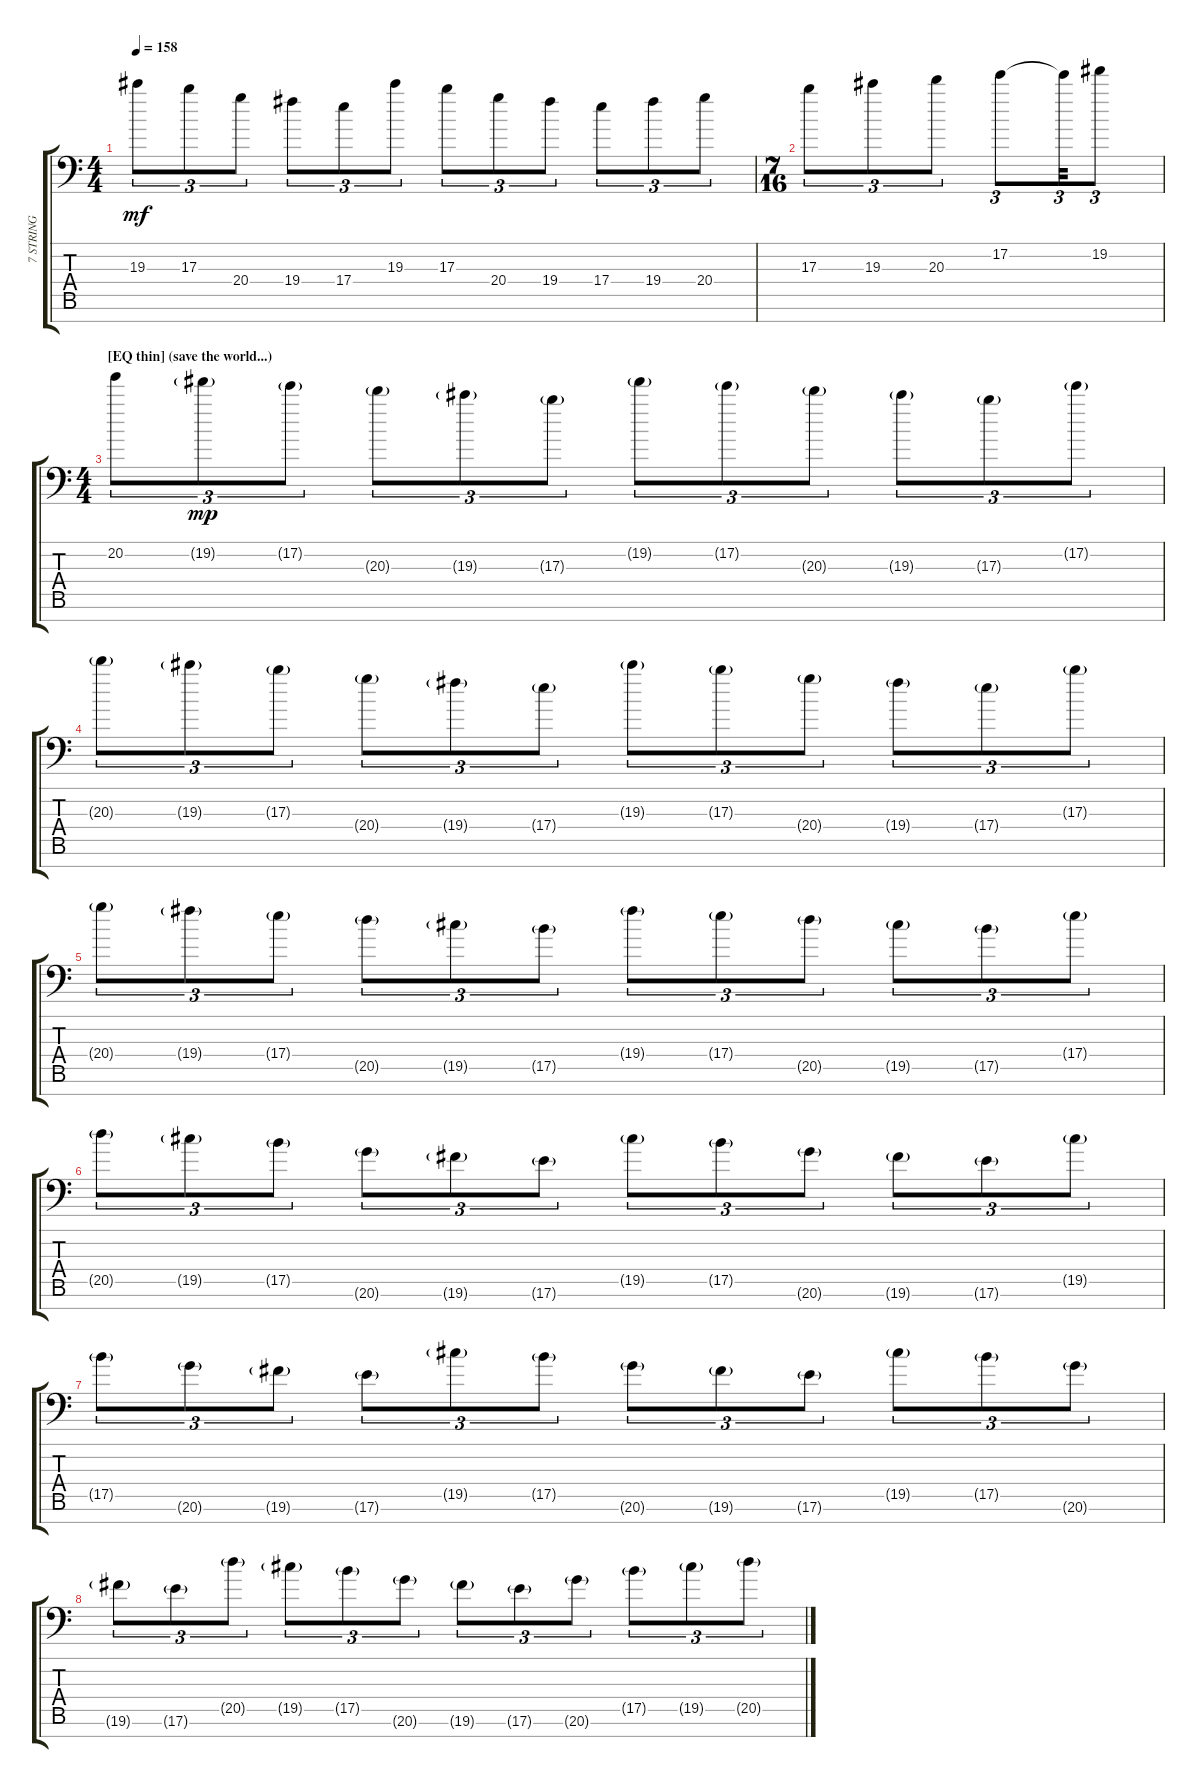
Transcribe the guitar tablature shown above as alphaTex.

\track ("7 STRING" "7 STRING") {instrument distortionguitar}
\staff {score tabs}
\tuning (Eb4 B3 Gb3 B2 Gb2 B1 Gb1) {hide}
\ts (4 4)
\tempo 158
\clef f4
\ks c
19.3.8{tu (3 2) dy mf} 17.3.8{tu (3 2)} 20.4.8{tu (3 2)} 19.4.8{tu (3 2)} 17.4.8{tu (3 2)} 19.3.8{tu (3 2)} 17.3.8{tu (3 2)} 20.4.8{tu (3 2)} 19.4.8{tu (3 2)} 17.4.8{tu (3 2)} 19.4.8{tu (3 2)} 20.4.8{tu (3 2)} |
\ts (7 16)
17.3.8{tu (3 2)} 19.3.8{tu (3 2)} 20.3.8{tu (3 2)} 17.2.8{tu (3 2)} 17.2{t}.32{tu (3 2)} 19.2.8{tu (3 2)} |
\ts (4 4)
\section ("" "[EQ thin] (save the world...)")
20.2.8{tu (3 2)} 19.2{g}.8{tu (3 2) dy mp} 17.2{g}.8{tu (3 2)} 20.3{g}.8{tu (3 2)} 19.3{g}.8{tu (3 2)} 17.3{g}.8{tu (3 2)} 19.2{g}.8{tu (3 2)} 17.2{g}.8{tu (3 2)} 20.3{g}.8{tu (3 2)} 19.3{g}.8{tu (3 2)} 17.3{g}.8{tu (3 2)} 17.2{g}.8{tu (3 2)} |
20.3{g}.8{tu (3 2)} 19.3{g}.8{tu (3 2)} 17.3{g}.8{tu (3 2)} 20.4{g}.8{tu (3 2)} 19.4{g}.8{tu (3 2)} 17.4{g}.8{tu (3 2)} 19.3{g}.8{tu (3 2)} 17.3{g}.8{tu (3 2)} 20.4{g}.8{tu (3 2)} 19.4{g}.8{tu (3 2)} 17.4{g}.8{tu (3 2)} 17.3{g}.8{tu (3 2)} |
20.4{g}.8{tu (3 2)} 19.4{g}.8{tu (3 2)} 17.4{g}.8{tu (3 2)} 20.5{g}.8{tu (3 2)} 19.5{g}.8{tu (3 2)} 17.5{g}.8{tu (3 2)} 19.4{g}.8{tu (3 2)} 17.4{g}.8{tu (3 2)} 20.5{g}.8{tu (3 2)} 19.5{g}.8{tu (3 2)} 17.5{g}.8{tu (3 2)} 17.4{g}.8{tu (3 2)} |
20.5{g}.8{tu (3 2)} 19.5{g}.8{tu (3 2)} 17.5{g}.8{tu (3 2)} 20.6{g}.8{tu (3 2)} 19.6{g}.8{tu (3 2)} 17.6{g}.8{tu (3 2)} 19.5{g}.8{tu (3 2)} 17.5{g}.8{tu (3 2)} 20.6{g}.8{tu (3 2)} 19.6{g}.8{tu (3 2)} 17.6{g}.8{tu (3 2)} 19.5{g}.8{tu (3 2)} |
17.5{g}.8{tu (3 2)} 20.6{g}.8{tu (3 2)} 19.6{g}.8{tu (3 2)} 17.6{g}.8{tu (3 2)} 19.5{g}.8{tu (3 2)} 17.5{g}.8{tu (3 2)} 20.6{g}.8{tu (3 2)} 19.6{g}.8{tu (3 2)} 17.6{g}.8{tu (3 2)} 19.5{g}.8{tu (3 2)} 17.5{g}.8{tu (3 2)} 20.6{g}.8{tu (3 2)} |
19.6{g}.8{tu (3 2)} 17.6{g}.8{tu (3 2)} 20.5{g}.8{tu (3 2)} 19.5{g}.8{tu (3 2)} 17.5{g}.8{tu (3 2)} 20.6{g}.8{tu (3 2)} 19.6{g}.8{tu (3 2)} 17.6{g}.8{tu (3 2)} 20.6{g}.8{tu (3 2)} 17.5{g}.8{tu (3 2)} 19.5{g}.8{tu (3 2)} 20.5{g}.8{tu (3 2)}
